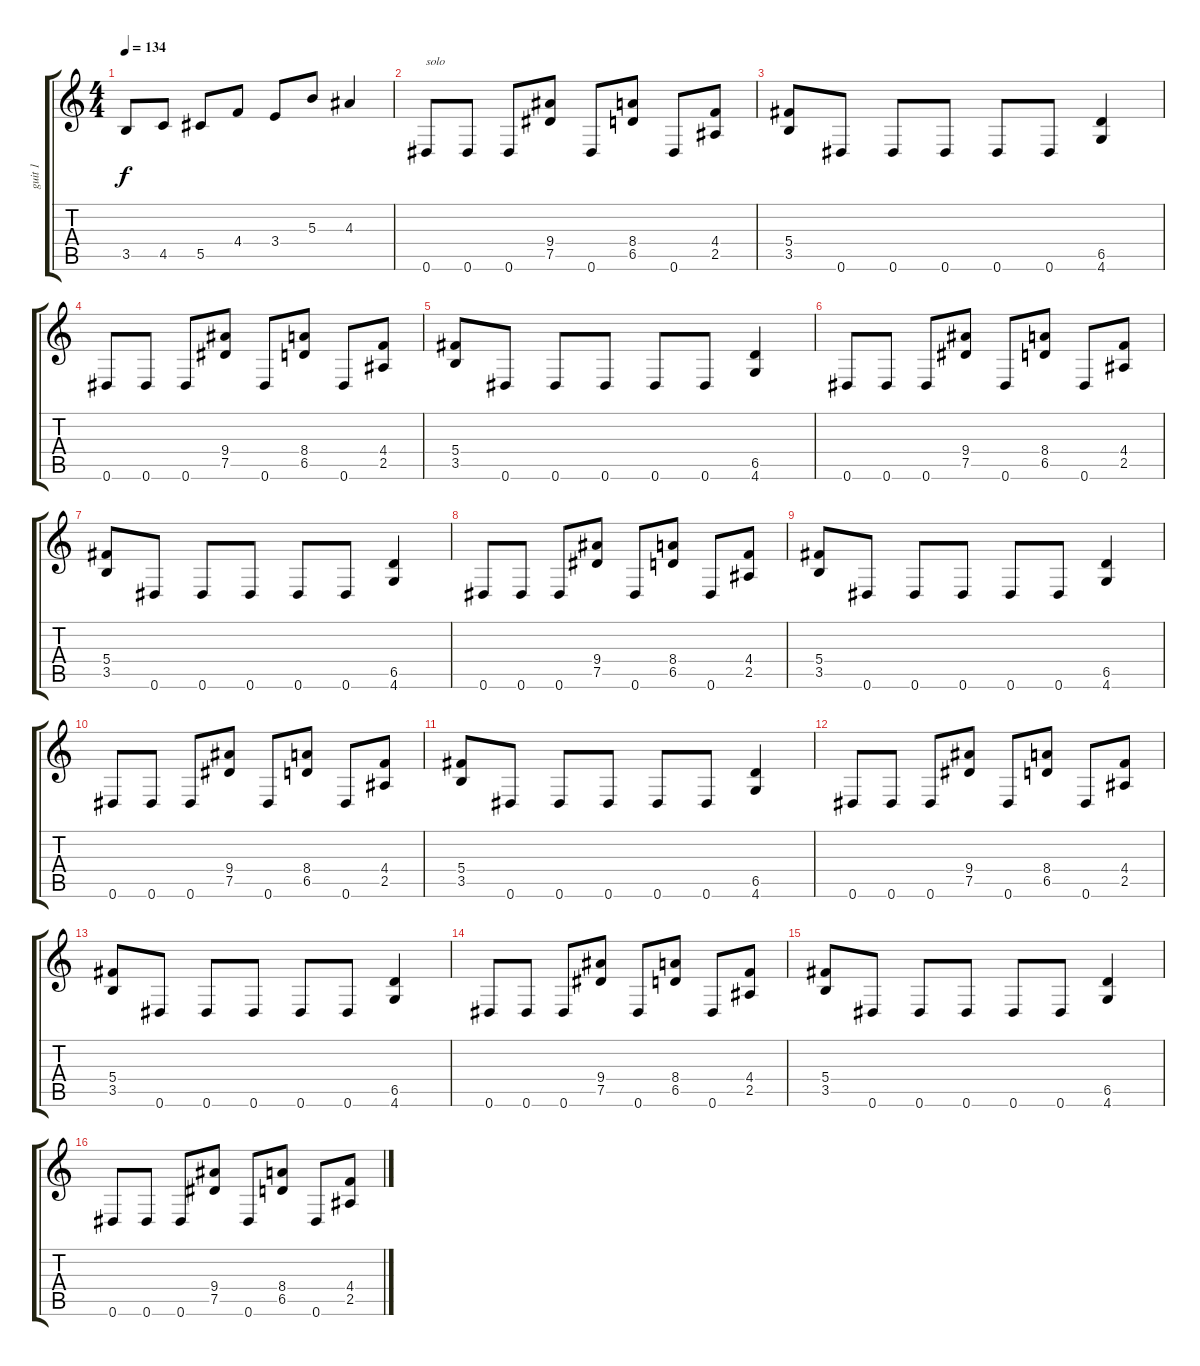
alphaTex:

\track ("guit 1" "guit 1") {instrument distortionguitar}
\staff {score tabs}
\tuning (Eb4 Bb3 Gb3 Db3 Ab2 Eb2) {hide}
\ts (4 4)
\tempo 134
\clef g2
\ks c
3.5.8{dy f} 4.5.8 5.5.8 4.4.8 3.4.8 5.3.8 4.3.4 |
0.6.8{txt "solo"} 0.6.8 0.6.8 (9.4 7.5).8 0.6.8 (8.4 6.5).8 0.6.8 (4.4 2.5).8 |
(5.4 3.5).8 0.6.8 0.6.8 0.6.8 0.6.8 0.6.8 (6.5 4.6).4 |
0.6.8 0.6.8 0.6.8 (9.4 7.5).8 0.6.8 (8.4 6.5).8 0.6.8 (4.4 2.5).8 |
(5.4 3.5).8 0.6.8 0.6.8 0.6.8 0.6.8 0.6.8 (6.5 4.6).4 |
0.6.8 0.6.8 0.6.8 (9.4 7.5).8 0.6.8 (8.4 6.5).8 0.6.8 (4.4 2.5).8 |
(5.4 3.5).8 0.6.8 0.6.8 0.6.8 0.6.8 0.6.8 (6.5 4.6).4 |
0.6.8 0.6.8 0.6.8 (9.4 7.5).8 0.6.8 (8.4 6.5).8 0.6.8 (4.4 2.5).8 |
(5.4 3.5).8 0.6.8 0.6.8 0.6.8 0.6.8 0.6.8 (6.5 4.6).4 |
0.6.8 0.6.8 0.6.8 (9.4 7.5).8 0.6.8 (8.4 6.5).8 0.6.8 (4.4 2.5).8 |
(5.4 3.5).8 0.6.8 0.6.8 0.6.8 0.6.8 0.6.8 (6.5 4.6).4 |
0.6.8 0.6.8 0.6.8 (9.4 7.5).8 0.6.8 (8.4 6.5).8 0.6.8 (4.4 2.5).8 |
(5.4 3.5).8 0.6.8 0.6.8 0.6.8 0.6.8 0.6.8 (6.5 4.6).4 |
0.6.8 0.6.8 0.6.8 (9.4 7.5).8 0.6.8 (8.4 6.5).8 0.6.8 (4.4 2.5).8 |
(5.4 3.5).8 0.6.8 0.6.8 0.6.8 0.6.8 0.6.8 (6.5 4.6).4 |
0.6.8 0.6.8 0.6.8 (9.4 7.5).8 0.6.8 (8.4 6.5).8 0.6.8 (4.4 2.5).8
